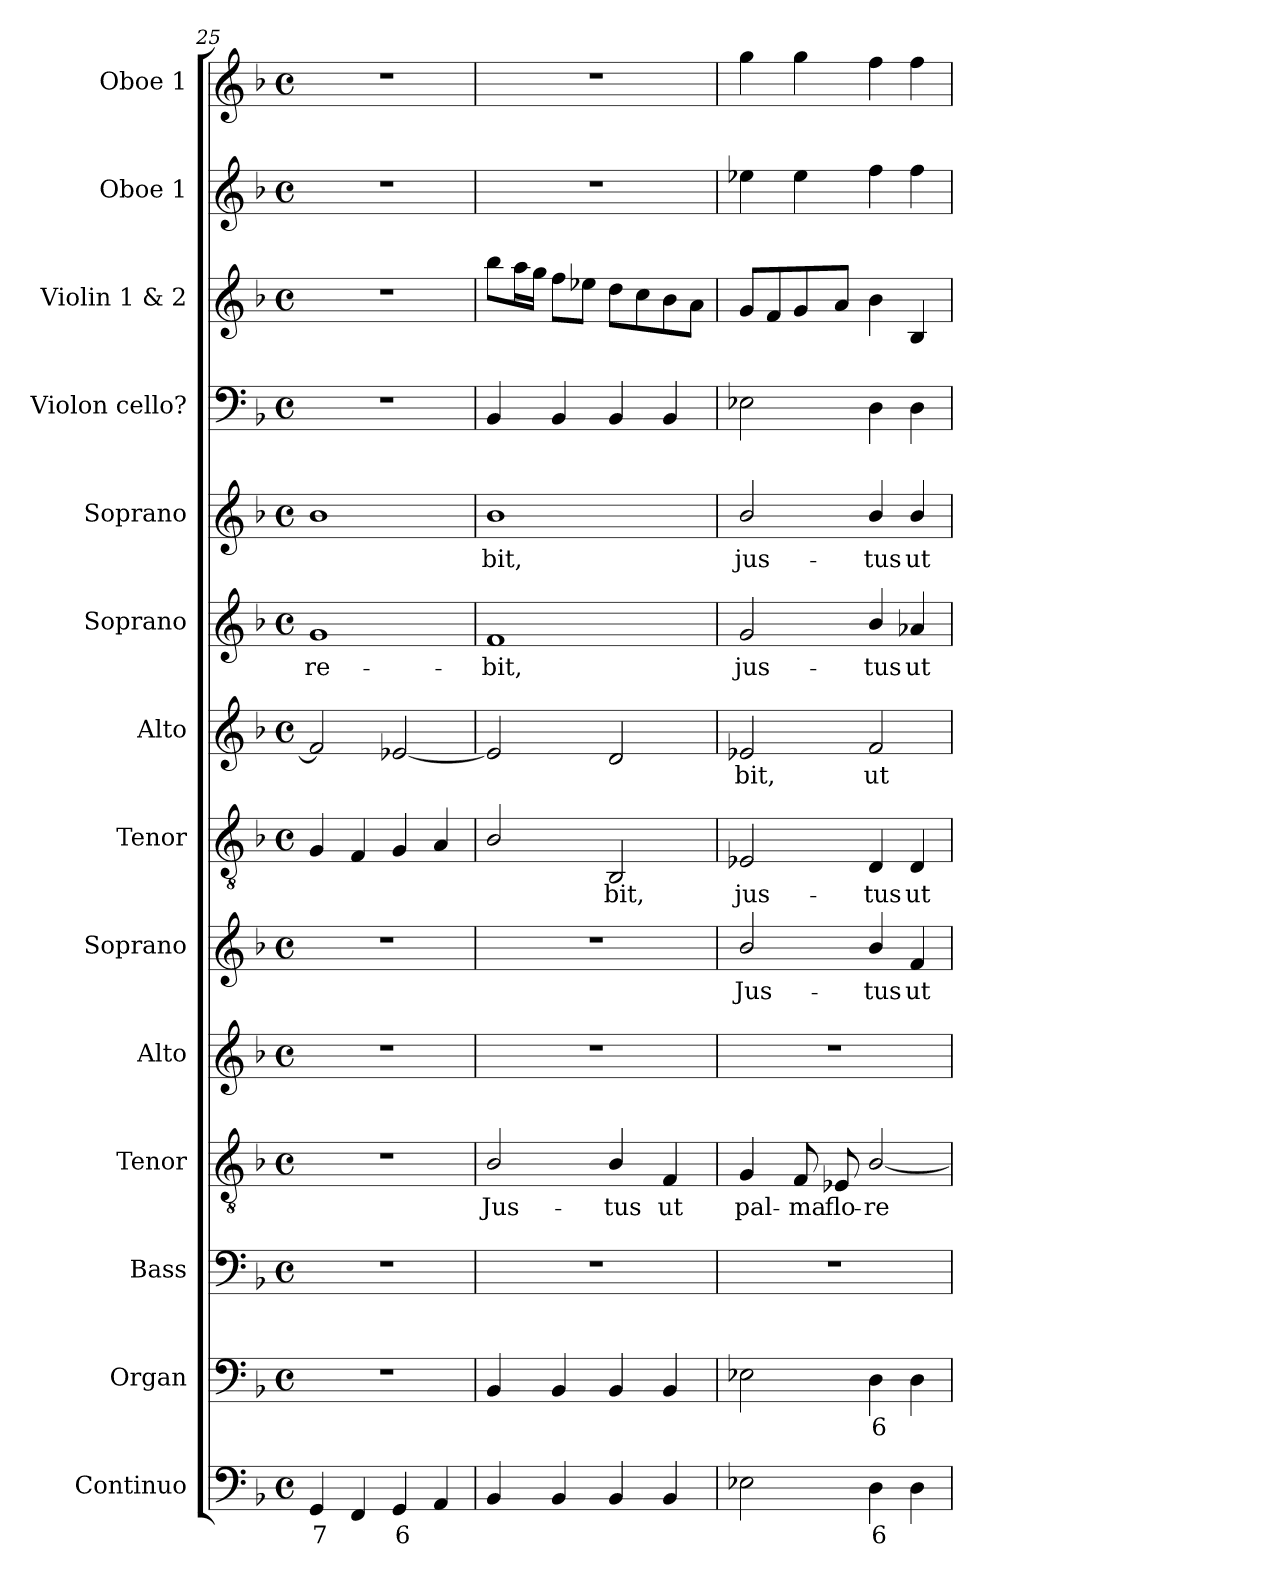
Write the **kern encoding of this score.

**kern	**text	**kern	**text	**kern	**kern	**text	**kern	**kern	**text	**kern	**text	**kern	**text	**kern	**text	**kern	**text	**kern	**kern	**kern	**kern
*part14	*part14	*part13	*part13	*part12	*part11	*part11	*part10	*part9	*part9	*part8	*part8	*part7	*part7	*part6	*part6	*part5	*part5	*part4	*part3	*part2	*part1
*staff14	*staff14	*staff13	*staff13	*staff12	*staff11	*staff11	*staff10	*staff9	*staff9	*staff8	*staff8	*staff7	*staff7	*staff6	*staff6	*staff5	*staff5	*staff4	*staff3	*staff2	*staff1
*I"Continuo	*	*I"Organ	*	*I"Bass	*I"Tenor	*	*I"Alto	*I"Soprano	*	*I"Tenor	*	*I"Alto	*	*I"Soprano	*	*I"Soprano	*	*I"Violon cello?	*I"Violin 1 & 2	*I"Oboe 1	*I"Oboe 1
*I'Cont.	*	*I'Org.	*	*I'B.	*I'T.	*	*I'A.	*I'S.	*	*I'T.	*	*I'A.	*	*I'S.	*	*I'S.	*	*I'Vc.	*I'Vln. 1 & 2	*I'Ob. 2	*I'Ob. 1
*clefF4	*	*clefF4	*	*clefF4	*clefGv2	*	*clefG2	*clefG2	*	*clefGv2	*	*clefG2	*	*clefG2	*	*clefG2	*	*clefF4	*clefG2	*clefG2	*clefG2
*	*	*	*	*	*ITrd7c12	*	*	*	*	*ITrd7c12	*	*	*	*	*	*	*	*	*	*	*
*k[b-]	*	*k[b-]	*	*k[b-]	*k[b-]	*	*k[b-]	*k[b-]	*	*k[b-]	*	*k[b-]	*	*k[b-]	*	*k[b-]	*	*k[b-]	*k[b-]	*k[b-]	*k[b-]
*F:	*	*F:	*	*F:	*F:	*	*F:	*F:	*	*F:	*	*F:	*	*F:	*	*F:	*	*F:	*F:	*F:	*F:
*M4/4	*	*M4/4	*	*M4/4	*M4/4	*	*M4/4	*M4/4	*	*M4/4	*	*M4/4	*	*M4/4	*	*M4/4	*	*M4/4	*M4/4	*M4/4	*M4/4
*met(c)	*	*met(c)	*	*met(c)	*met(c)	*	*met(c)	*met(c)	*	*met(c)	*	*met(c)	*	*met(c)	*	*met(c)	*	*met(c)	*met(c)	*met(c)	*met(c)
=25	=25	=25	=25	=25	=25	=25	=25	=25	=25	=25	=25	=25	=25	=25	=25	=25	=25	=25	=25	=25	=25
!	!LO:LY:b:color=#000000	!	!	!	!	!	!	!	!	!	!	!	!	!	!	!	!	!	!	!	!
!	!	!	!	!	!	!	!	!	!	!	!	!	!	!	!LO:LY:b:color=#000000	!	!	!	!	!	!
4GGi/	7	1r	.	1r	1r	.	1r	1r	.	4GGi/	.	2fi/]	.	1gi	-re-	1b-i	.	1r	1r	1r	1r
4FFi/	.	.	.	.	.	.	.	.	.	4FFi/	.	.	.	.	.	.	.	.	.	.	.
!	!LO:LY:b:color=#000000	!	!	!	!	!	!	!	!	!	!	!	!	!	!	!	!	!	!	!	!
4GGi/	6	.	.	.	.	.	.	.	.	4GGi/	.	[2e-Xi/	.	.	.	.	.	.	.	.	.
4AAi/	.	.	.	.	.	.	.	.	.	4AAi/	.	.	.	.	.	.	.	.	.	.	.
!!LO:PB:g=z
=26	=26	=26	=26	=26	=26	=26	=26	=26	=26	=26	=26	=26	=26	=26	=26	=26	=26	=26	=26	=26	=26
!	!	!	!	!	!	!LO:LY:b:color=#000000	!	!	!	!	!	!	!	!	!	!	!	!	!	!	!
!	!	!	!	!	!	!	!	!	!	!	!	!	!	!	!LO:LY:b:color=#000000	!	!	!	!	!	!
!	!	!	!	!	!	!	!	!	!	!	!	!	!	!	!	!	!LO:LY:b:color=#000000	!	!	!	!
4BB-i/	.	4BB-i/	.	1r	2BB-i/	Jus-	1r	1r	.	2BB-i/	.	2e-i/]	.	1fi	-bit,	1b-i	-bit,	4BB-i/	8bb-i\L	1r	1r
.	.	.	.	.	.	.	.	.	.	.	.	.	.	.	.	.	.	.	16aai\L	.	.
.	.	.	.	.	.	.	.	.	.	.	.	.	.	.	.	.	.	.	16ggi\JJ	.	.
4BB-i/	.	4BB-i/	.	.	.	.	.	.	.	.	.	.	.	.	.	.	.	4BB-i/	8ffi\L	.	.
.	.	.	.	.	.	.	.	.	.	.	.	.	.	.	.	.	.	.	8ee-Xi\J	.	.
!	!	!	!	!	!	!LO:LY:b:color=#000000	!	!	!	!	!	!	!	!	!	!	!	!	!	!	!
!	!	!	!	!	!	!	!	!	!	!	!LO:LY:b:color=#000000	!	!	!	!	!	!	!	!	!	!
4BB-i/	.	4BB-i/	.	.	4BB-i/	-tus	.	.	.	2BBB-i/	-bit,	2di/	.	.	.	.	.	4BB-i/	8ddi\L	.	.
.	.	.	.	.	.	.	.	.	.	.	.	.	.	.	.	.	.	.	8cci\	.	.
!	!	!	!	!	!	!LO:LY:b:color=#000000	!	!	!	!	!	!	!	!	!	!	!	!	!	!	!
4BB-i/	.	4BB-i/	.	.	4FFi/	ut	.	.	.	.	.	.	.	.	.	.	.	4BB-i/	8b-i\	.	.
.	.	.	.	.	.	.	.	.	.	.	.	.	.	.	.	.	.	.	8ai\J	.	.
=27	=27	=27	=27	=27	=27	=27	=27	=27	=27	=27	=27	=27	=27	=27	=27	=27	=27	=27	=27	=27	=27
!	!	!	!	!	!	!LO:LY:b:color=#000000	!	!	!	!	!	!	!	!	!	!	!	!	!	!	!
!	!	!	!	!	!	!	!	!	!LO:LY:b:color=#000000	!	!	!	!	!	!	!	!	!	!	!	!
!	!	!	!	!	!	!	!	!	!	!	!LO:LY:b:color=#000000	!	!	!	!	!	!	!	!	!	!
!	!	!	!	!	!	!	!	!	!	!	!	!	!LO:LY:b:color=#000000	!	!	!	!	!	!	!	!
!	!	!	!	!	!	!	!	!	!	!	!	!	!	!	!LO:LY:b:color=#000000	!	!	!	!	!	!
!	!	!	!	!	!	!	!	!	!	!	!	!	!	!	!	!	!LO:LY:b:color=#000000	!	!	!	!
2E-Xi\	.	2E-Xi\	.	1r	4GGi/	pal-	1r	2b-i/	Jus-	2EE-Xi/	jus-	2e-Xi/	-bit,	2gi/	jus-	2b-i/	jus-	2E-Xi\	8gi/L	4ee-Xi\	4ggi\
.	.	.	.	.	.	.	.	.	.	.	.	.	.	.	.	.	.	.	8fi/	.	.
!	!	!	!	!	!	!LO:LY:b:color=#000000	!	!	!	!	!	!	!	!	!	!	!	!	!	!	!
.	.	.	.	.	8FFi/	-ma	.	.	.	.	.	.	.	.	.	.	.	.	8gi/	4ee-i\	4ggi\
!	!	!	!	!	!	!LO:LY:b:color=#000000	!	!	!	!	!	!	!	!	!	!	!	!	!	!	!
.	.	.	.	.	8EE-Xi/	flo-	.	.	.	.	.	.	.	.	.	.	.	.	8ai/J	.	.
!	!LO:LY:b:color=#000000	!	!	!	!	!	!	!	!	!	!	!	!	!	!	!	!	!	!	!	!
!	!	!	!LO:LY:b:color=#000000	!	!	!	!	!	!	!	!	!	!	!	!	!	!	!	!	!	!
!	!	!	!	!	!	!LO:LY:b:color=#000000	!	!	!	!	!	!	!	!	!	!	!	!	!	!	!
!	!	!	!	!	!	!	!	!	!LO:LY:b:color=#000000	!	!	!	!	!	!	!	!	!	!	!	!
!	!	!	!	!	!	!	!	!	!	!	!LO:LY:b:color=#000000	!	!	!	!	!	!	!	!	!	!
!	!	!	!	!	!	!	!	!	!	!	!	!	!LO:LY:b:color=#000000	!	!	!	!	!	!	!	!
!	!	!	!	!	!	!	!	!	!	!	!	!	!	!	!LO:LY:b:color=#000000	!	!	!	!	!	!
!	!	!	!	!	!	!	!	!	!	!	!	!	!	!	!	!	!LO:LY:b:color=#000000	!	!	!	!
4Di\	6	4Di\	6	.	[2BB-i/	-re-	.	4b-i/	-tus	4DDi/	-tus	2fi/	ut	4b-i/	-tus	4b-i/	-tus	4Di\	4b-i\	4ffi\	4ffi\
!	!	!	!	!	!	!	!	!	!LO:LY:b:color=#000000	!	!	!	!	!	!	!	!	!	!	!	!
!	!	!	!	!	!	!	!	!	!	!	!LO:LY:b:color=#000000	!	!	!	!	!	!	!	!	!	!
!	!	!	!	!	!	!	!	!	!	!	!	!	!	!	!LO:LY:b:color=#000000	!	!	!	!	!	!
!	!	!	!	!	!	!	!	!	!	!	!	!	!	!	!	!	!LO:LY:b:color=#000000	!	!	!	!
4Di\	.	4Di\	.	.	.	.	.	4fi/	ut	4DDi/	ut	.	.	4a-Xi/	ut	4b-i/	ut	4Di\	4B-i/	4ffi\	4ffi\
=	=	=	=	=	=	=	=	=	=	=	=	=	=	=	=	=	=	=	=	=	=
*-	*-	*-	*-	*-	*-	*-	*-	*-	*-	*-	*-	*-	*-	*-	*-	*-	*-	*-	*-	*-	*-
